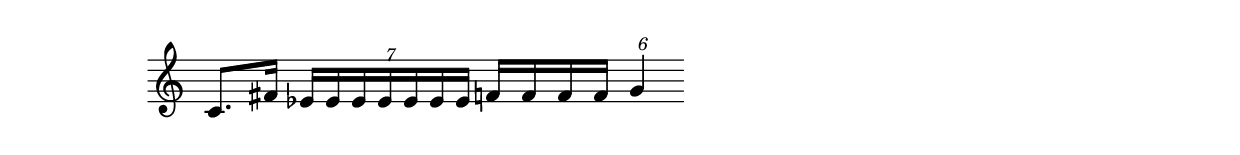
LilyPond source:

#(ly:set-option 'midi-extension "mid")
\version "2.12.3"
\include "english.ly"
\header{ 
}
%{
S--M ggggggg mmmm P-----
%}
melody = {
\once \override Staff.TimeSignature #'stencil = ##f
\clef treble
\key c 
\major
\cadenzaOn
  c'8.[ fs'16] \times 4/7{ ef'16[ ef'16 ef'16 ef'16 ef'16 ef'16 ef'16] }  f'16[ f'16 f'16 f'16] \times 4/6{ g'4 }   
 }
text = \lyricmode {
              
}
\score{

<<
\new Voice = "one" {
\melody
}
\new Lyrics \lyricsto "one" \text
>>
\layout {
\context {
\Score
}
}
\midi {
\context {
\Score
tempoWholesPerMinute = #(ly:make-moment 200 4)
}
}
}